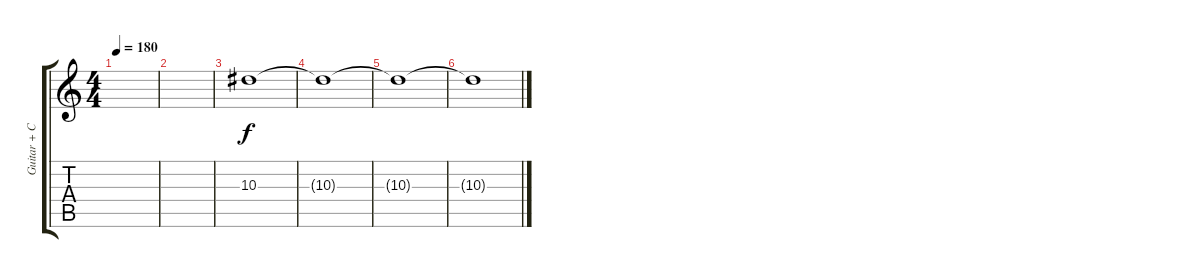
\track ("Guitar + Cymbal" "Guitar + C") {instrument distortionguitar}
\staff {score tabs}
\tuning (D4 A3 F3 C3 G2 C2) {hide}
\ts (4 4)
\tempo 180
\clef g2
\ks c
|
|
10.3.1 |
10.3{t}.1{dy f} |
10.3{t}.1 |
10.3{t}.1
